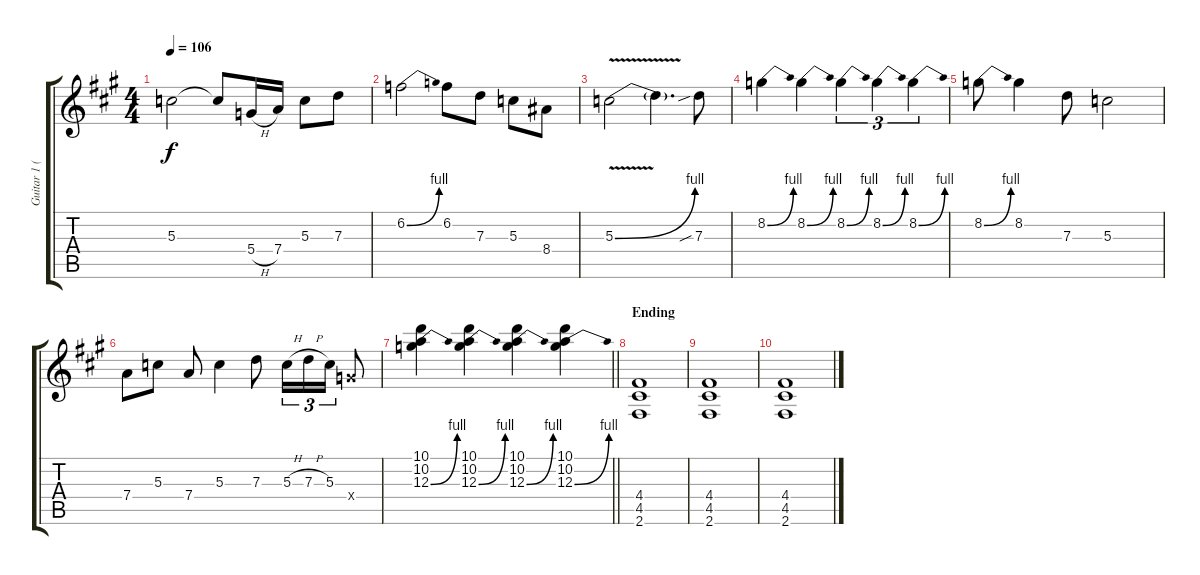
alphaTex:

\track ("Guitar 1 (Mantas)" "Guitar 1 (") {instrument electricguitarclean}
\staff {score tabs}
\tuning (E4 B3 G3 D3 A2 E2) {hide}
\ts (4 4)
\tempo 106
\clef g2
\ks f#minor
5.3{t}.2{dy f} 5.3{t}.8 5.4{h}.16 7.4.16 5.3.8 7.3.8 |
6.2{be (bend 0 0 60 4)}.2 6.2.8 7.3.8 5.3.8 8.4.8 |
5.3{be (bend 0 0 60 4) v}.2 5.3{t}.4{d} 7.3{sib}.8 |
8.2{be (bend 0 0 60 4)}.4 8.2{be (bend 0 0 60 4)}.4 8.2{be (bend 0 0 60 4)}.4{tu (3 2)} 8.2{be (bend 0 0 60 4)}.4{tu (3 2)} 8.2{be (bend 0 0 60 4)}.4{tu (3 2)} |
8.2{be (bend 0 0 60 4)}.8 8.2.4 7.3.8 5.3.2 |
7.4.8 5.3.8 7.4.8 5.3.4 7.3.8 5.3{h}.16{tu (3 2)} 7.3{h}.16{tu (3 2)} 5.3.16{tu (3 2)} 5.4{x}.8 |
\barLineRight lightlight
(10.1 10.2 12.3{be (bend 0 0 60 4)}).4 (10.1 10.2 12.3{be (bend 0 0 60 4)}).4 (10.1 10.2 12.3{be (bend 0 0 60 4)}).4 (10.1 10.2 12.3{be (bend 0 0 60 4)}).4 |
\section ("" "Ending")
(4.4 4.5 2.6).1 |
(4.4 4.5 2.6).1 |
(4.4 4.5 2.6).1
